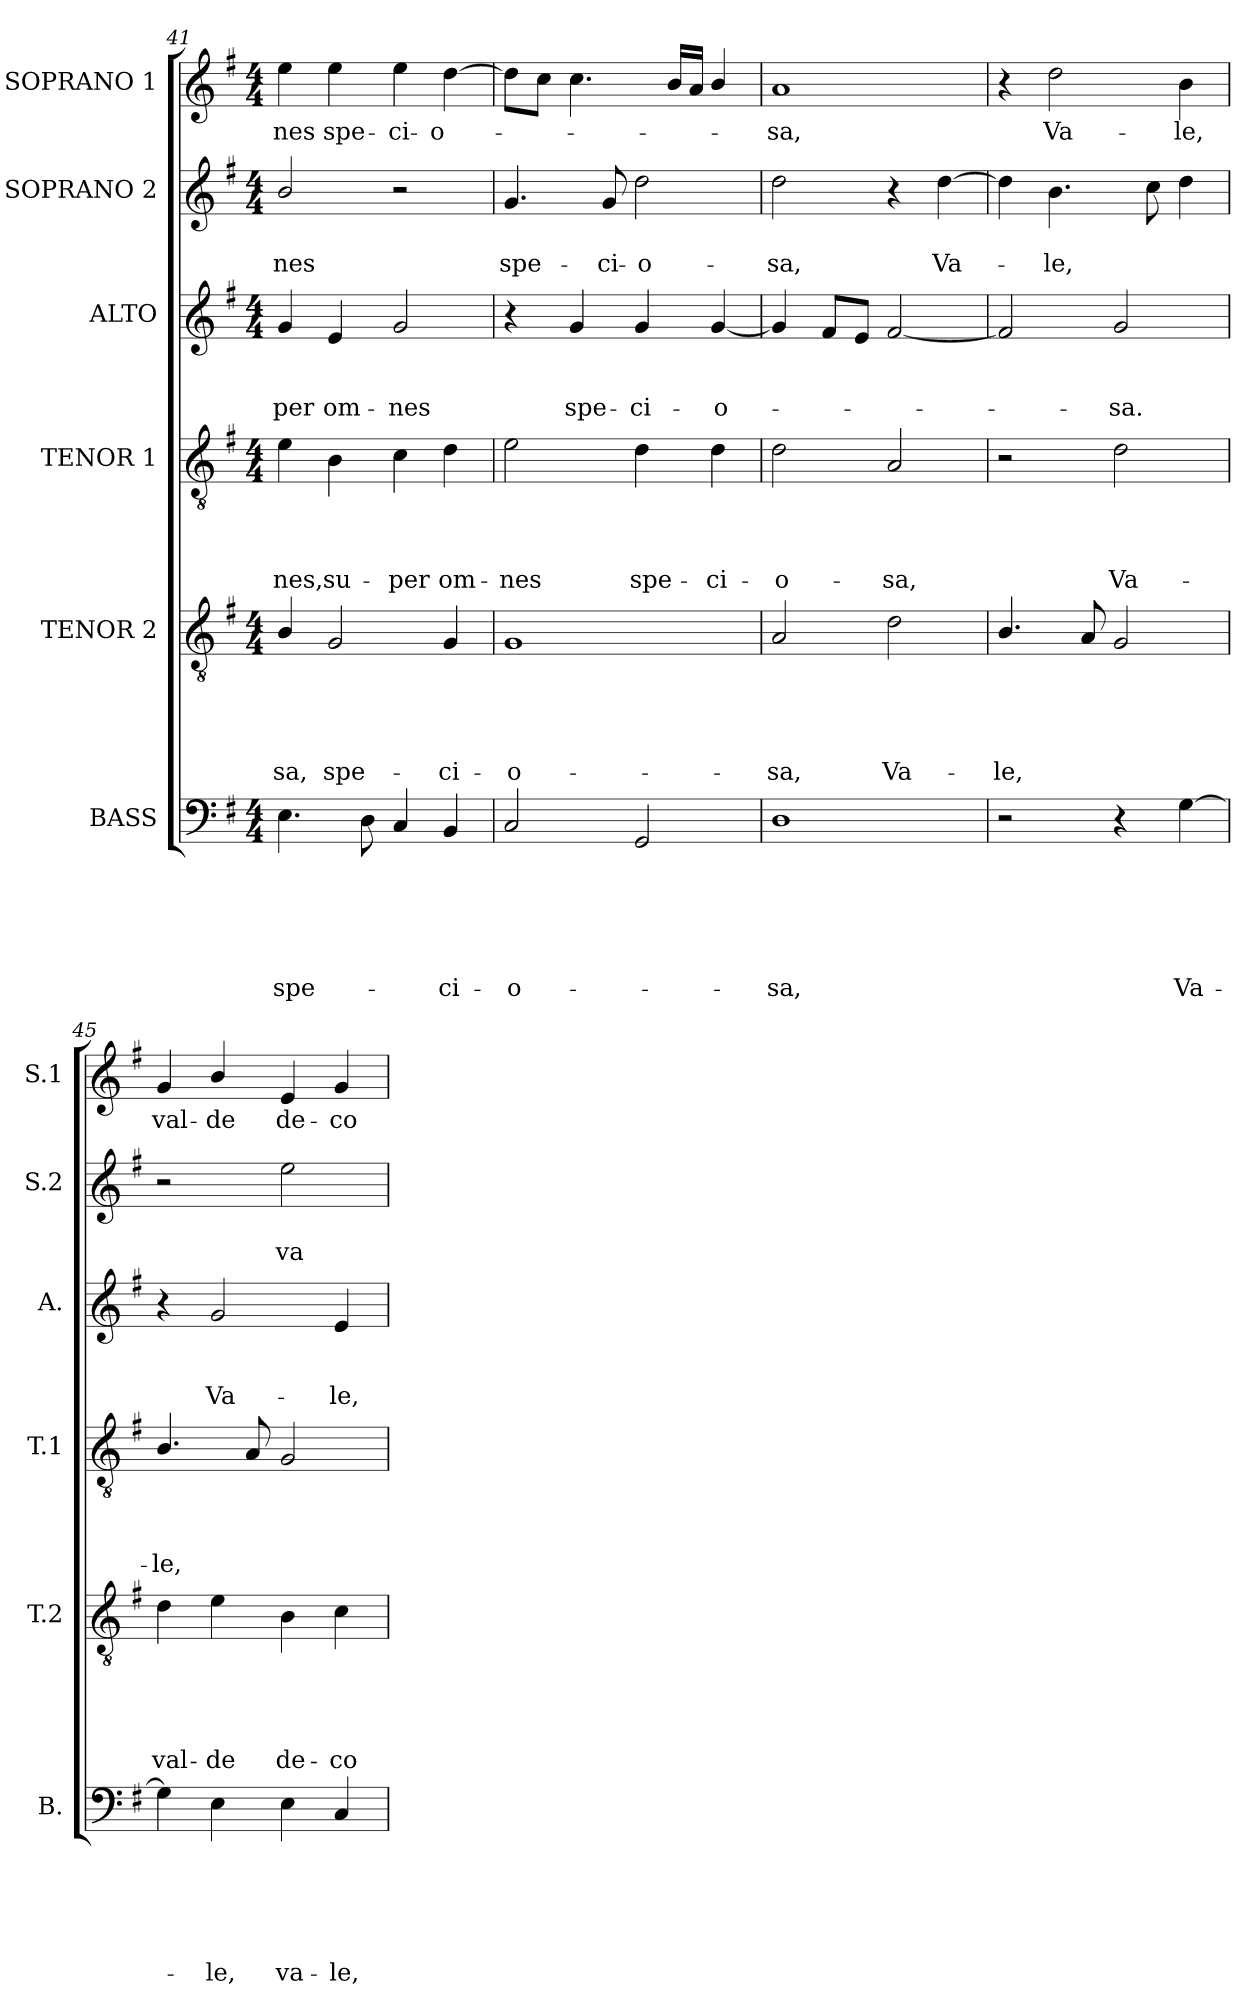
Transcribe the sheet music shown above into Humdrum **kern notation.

**kern	**text	**text	**text	**text	**text	**text	**kern	**text	**text	**text	**text	**text	**kern	**text	**text	**text	**text	**kern	**text	**text	**text	**kern	**text	**text	**kern	**text
*part6	*part6	*part6	*part6	*part6	*part6	*part6	*part5	*part5	*part5	*part5	*part5	*part5	*part4	*part4	*part4	*part4	*part4	*part3	*part3	*part3	*part3	*part2	*part2	*part2	*part1	*part1
*staff6	*staff6	*staff6	*staff6	*staff6	*staff6	*staff6	*staff5	*staff5	*staff5	*staff5	*staff5	*staff5	*staff4	*staff4	*staff4	*staff4	*staff4	*staff3	*staff3	*staff3	*staff3	*staff2	*staff2	*staff2	*staff1	*staff1
*I"BASS	*	*	*	*	*	*	*I"TENOR 2	*	*	*	*	*	*I"TENOR 1	*	*	*	*	*I"ALTO	*	*	*	*I"SOPRANO 2	*	*	*I"SOPRANO 1	*
*I'B.	*	*	*	*	*	*	*I'T.2	*	*	*	*	*	*I'T.1	*	*	*	*	*I'A.	*	*	*	*I'S.2	*	*	*I'S.1	*
*clefF4	*	*	*	*	*	*	*clefGv2	*	*	*	*	*	*clefGv2	*	*	*	*	*clefG2	*	*	*	*clefG2	*	*	*clefG2	*
*k[f#]	*	*	*	*	*	*	*k[f#]	*	*	*	*	*	*k[f#]	*	*	*	*	*k[f#]	*	*	*	*k[f#]	*	*	*k[f#]	*
*G:	*	*	*	*	*	*	*G:	*	*	*	*	*	*G:	*	*	*	*	*G:	*	*	*	*G:	*	*	*G:	*
*M4/4	*	*	*	*	*	*	*M4/4	*	*	*	*	*	*M4/4	*	*	*	*	*M4/4	*	*	*	*M4/4	*	*	*M4/4	*
=41	=41	=41	=41	=41	=41	=41	=41	=41	=41	=41	=41	=41	=41	=41	=41	=41	=41	=41	=41	=41	=41	=41	=41	=41	=41	=41
!	!	!	!	!	!	!LO:LY:b	!	!	!	!	!	!LO:LY:b	!	!	!	!	!LO:LY:b	!	!	!	!LO:LY:b	!	!	!LO:LY:b	!	!LO:LY:b
4.E\	.	.	.	.	.	spe-	4B/	.	.	.	.	-sa,	4e\	.	.	.	-nes,	4g/	.	.	-per	2b/	.	-nes	4ee\	-nes
!	!	!	!	!	!	!	!	!	!	!	!	!LO:LY:b	!	!	!	!	!LO:LY:b	!	!	!	!LO:LY:b	!	!	!	!	!LO:LY:b
.	.	.	.	.	.	.	2G/	.	.	.	.	spe-	4B\	.	.	.	su-	4e/	.	.	om-	.	.	.	4ee\	spe-
8D\	.	.	.	.	.	.	.	.	.	.	.	.	.	.	.	.	.	.	.	.	.	.	.	.	.	.
!	!	!	!	!	!	!	!	!	!	!	!	!	!	!	!	!	!LO:LY:b	!	!	!	!LO:LY:b	!	!	!	!	!LO:LY:b
4C/	.	.	.	.	.	.	.	.	.	.	.	.	4c\	.	.	.	-per	2g/	.	.	-nes	2r	.	.	4ee\	-ci-
!	!	!	!	!	!	!LO:LY:b	!	!	!	!	!	!LO:LY:b	!	!	!	!	!LO:LY:b	!	!	!	!	!	!	!	!	!LO:LY:b
4BB/	.	.	.	.	.	-ci-	4G/	.	.	.	.	-ci-	4d\	.	.	.	om-	.	.	.	.	.	.	.	[>4dd\	-o-
=42	=42	=42	=42	=42	=42	=42	=42	=42	=42	=42	=42	=42	=42	=42	=42	=42	=42	=42	=42	=42	=42	=42	=42	=42	=42	=42
!	!	!	!	!	!	!LO:LY:b	!	!	!	!	!	!LO:LY:b:rj	!	!	!	!	!LO:LY:b	!	!	!	!	!	!	!LO:LY:b	!	!
2C/	.	.	.	.	.	-o-	1G	.	.	.	.	-o-	2e\	.	.	.	-nes	4r	.	.	.	4.g/	.	spe-	8dd\L]	.
.	.	.	.	.	.	.	.	.	.	.	.	.	.	.	.	.	.	.	.	.	.	.	.	.	8cc\J	.
!	!	!	!	!	!	!	!	!	!	!	!	!	!	!	!	!	!	!	!	!	!LO:LY:b	!	!	!	!	!
.	.	.	.	.	.	.	.	.	.	.	.	.	.	.	.	.	.	4g/	.	.	spe-	.	.	.	4.cc\	.
!	!	!	!	!	!	!	!	!	!	!	!	!	!	!	!	!	!	!	!	!	!	!	!	!LO:LY:b	!	!
.	.	.	.	.	.	.	.	.	.	.	.	.	.	.	.	.	.	.	.	.	.	8g/	.	-ci-	.	.
!	!	!	!	!	!	!	!	!	!	!	!	!	!	!	!	!	!LO:LY:b	!	!	!	!LO:LY:b	!	!	!LO:LY:b	!	!
2GG/	.	.	.	.	.	.	.	.	.	.	.	.	4d\	.	.	.	spe-	4g/	.	.	-ci-	2dd\	.	-o-	.	.
.	.	.	.	.	.	.	.	.	.	.	.	.	.	.	.	.	.	.	.	.	.	.	.	.	16b/LL	.
.	.	.	.	.	.	.	.	.	.	.	.	.	.	.	.	.	.	.	.	.	.	.	.	.	16a/JJ	.
!	!	!	!	!	!	!	!	!	!	!	!	!	!	!	!	!	!LO:LY:b	!	!	!	!LO:LY:b	!	!	!	!	!
.	.	.	.	.	.	.	.	.	.	.	.	.	4d\	.	.	.	-ci-	[<4g/	.	.	-o-	.	.	.	4b/	.
=43	=43	=43	=43	=43	=43	=43	=43	=43	=43	=43	=43	=43	=43	=43	=43	=43	=43	=43	=43	=43	=43	=43	=43	=43	=43	=43
!	!	!	!	!	!	!LO:LY:b	!	!	!	!	!	!LO:LY:b	!	!	!	!	!LO:LY:b	!	!	!	!	!	!	!LO:LY:b	!	!LO:LY:b
1D	.	.	.	.	.	-sa,	2A/	.	.	.	.	-sa,	2d\	.	.	.	-o-	4g/]	.	.	.	2dd\	.	-sa,	1a	-sa,
.	.	.	.	.	.	.	.	.	.	.	.	.	.	.	.	.	.	8f#/L	.	.	.	.	.	.	.	.
.	.	.	.	.	.	.	.	.	.	.	.	.	.	.	.	.	.	8e/J	.	.	.	.	.	.	.	.
!	!	!	!	!	!	!	!	!	!	!	!	!LO:LY:b	!	!	!	!	!LO:LY:b	!	!	!	!	!	!	!	!	!
.	.	.	.	.	.	.	2d\	.	.	.	.	Va-	2A/	.	.	.	-sa,	[<2f#/	.	.	.	4r	.	.	.	.
!	!	!	!	!	!	!	!	!	!	!	!	!	!	!	!	!	!	!	!	!	!	!	!	!LO:LY:b	!	!
.	.	.	.	.	.	.	.	.	.	.	.	.	.	.	.	.	.	.	.	.	.	[>4dd\	.	Va-	.	.
=44	=44	=44	=44	=44	=44	=44	=44	=44	=44	=44	=44	=44	=44	=44	=44	=44	=44	=44	=44	=44	=44	=44	=44	=44	=44	=44
!	!	!	!	!	!	!	!	!	!	!	!	!LO:LY:b	!	!	!	!	!	!	!	!	!	!	!	!	!	!
2r	.	.	.	.	.	.	4.B/	.	.	.	.	-le,	2r	.	.	.	.	2f#/]	.	.	.	4dd\]	.	.	4r	.
!	!	!	!	!	!	!	!	!	!	!	!	!	!	!	!	!	!	!	!	!	!	!	!	!LO:LY:b	!	!LO:LY:b
.	.	.	.	.	.	.	.	.	.	.	.	.	.	.	.	.	.	.	.	.	.	4.b\	.	-le,	2dd\	Va-
.	.	.	.	.	.	.	8A/	.	.	.	.	.	.	.	.	.	.	.	.	.	.	.	.	.	.	.
!	!	!	!	!	!	!	!	!	!	!	!	!	!	!	!	!	!LO:LY:b	!	!	!	!LO:LY:b	!	!	!	!	!
4r	.	.	.	.	.	.	2G/	.	.	.	.	.	2d\	.	.	.	Va-	2g/	.	.	-sa.	.	.	.	.	.
.	.	.	.	.	.	.	.	.	.	.	.	.	.	.	.	.	.	.	.	.	.	8cc\	.	.	.	.
!	!	!	!	!	!	!LO:LY:b	!	!	!	!	!	!	!	!	!	!	!	!	!	!	!	!	!	!	!	!LO:LY:b
[>4G\	.	.	.	.	.	Va-	.	.	.	.	.	.	.	.	.	.	.	.	.	.	.	4dd\	.	.	4b\	-le,
=45	=45	=45	=45	=45	=45	=45	=45	=45	=45	=45	=45	=45	=45	=45	=45	=45	=45	=45	=45	=45	=45	=45	=45	=45	=45	=45
!	!	!	!	!	!	!	!	!	!	!	!	!LO:LY:b	!	!	!	!	!LO:LY:b	!	!	!	!	!	!	!	!	!LO:LY:b
4G\]	.	.	.	.	.	.	4d\	.	.	.	.	val-	4.B/	.	.	.	-le,	4r	.	.	.	2r	.	.	4g/	val-
!	!	!	!	!	!	!LO:LY:b	!	!	!	!	!	!LO:LY:b	!	!	!	!	!	!	!	!	!LO:LY:b	!	!	!	!	!LO:LY:b
4E\	.	.	.	.	.	-le,	4e\	.	.	.	.	-de	.	.	.	.	.	2g/	.	.	Va-	.	.	.	4b/	-de
.	.	.	.	.	.	.	.	.	.	.	.	.	8A/	.	.	.	.	.	.	.	.	.	.	.	.	.
!	!	!	!	!	!	!LO:LY:b	!	!	!	!	!	!LO:LY:b	!	!	!	!	!	!	!	!	!	!	!	!LO:LY:b	!	!LO:LY:b
4E\	.	.	.	.	.	va-	4B\	.	.	.	.	de-	2G/	.	.	.	.	.	.	.	.	2ee\	.	va-	4e/	de-
!	!	!	!	!	!	!LO:LY:b	!	!	!	!	!	!LO:LY:b	!	!	!	!	!	!	!	!	!LO:LY:b	!	!	!	!	!LO:LY:b
4C/	.	.	.	.	.	-le,	4c\	.	.	.	.	-co-	.	.	.	.	.	4e/	.	.	-le,	.	.	.	4g/	-co-
=	=	=	=	=	=	=	=	=	=	=	=	=	=	=	=	=	=	=	=	=	=	=	=	=	=	=
*-	*-	*-	*-	*-	*-	*-	*-	*-	*-	*-	*-	*-	*-	*-	*-	*-	*-	*-	*-	*-	*-	*-	*-	*-	*-	*-
